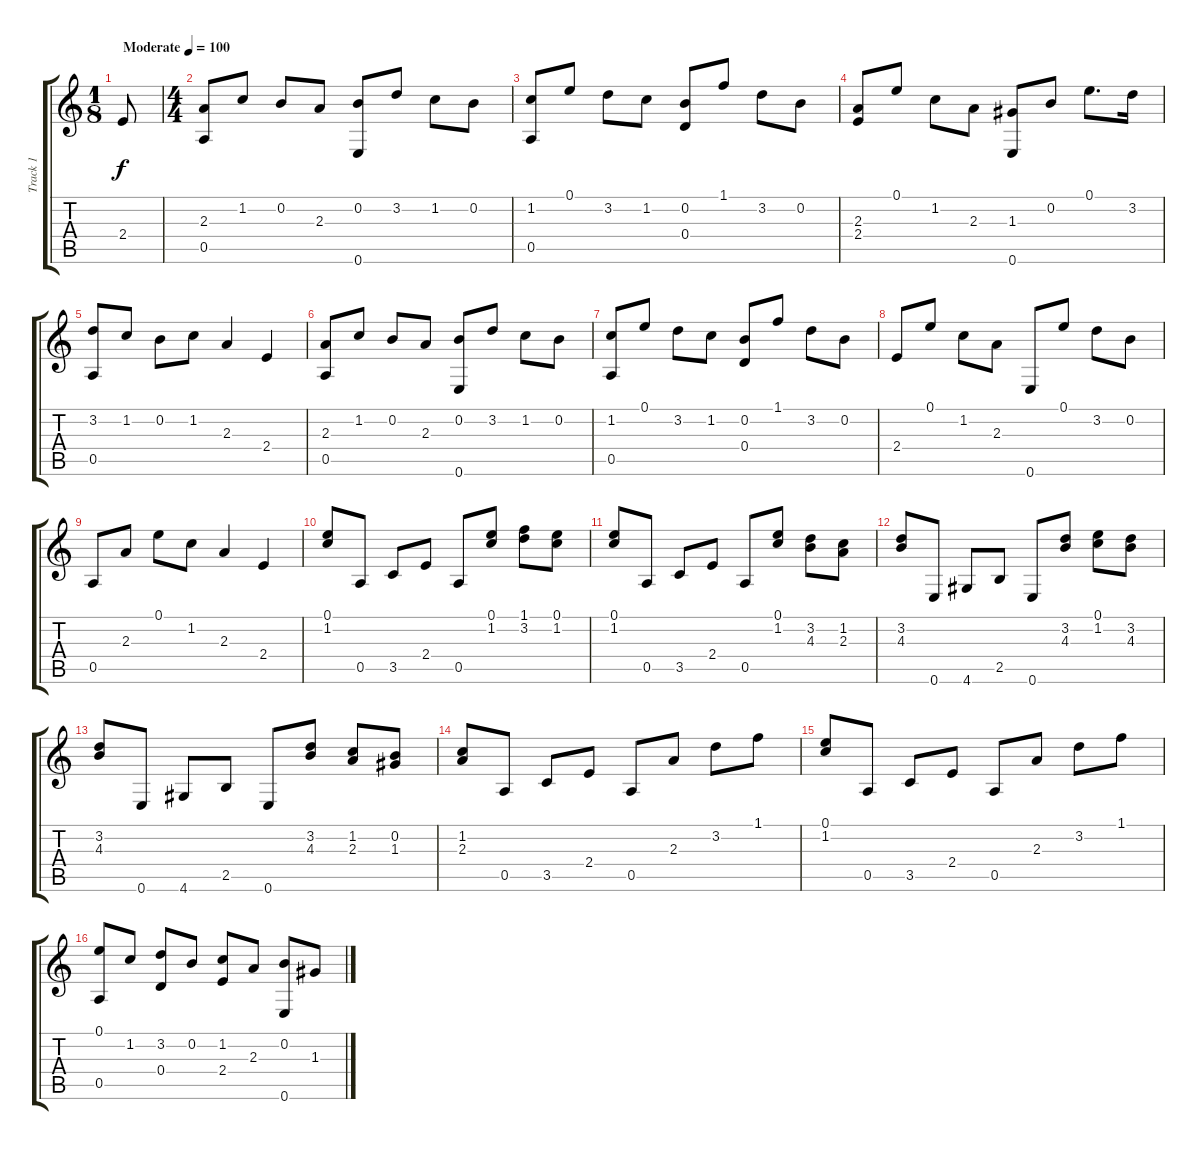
\track ("Track 1" "Track 1") {instrument acousticguitarnylon}
\staff {score tabs}
\tuning (E4 B3 G3 D3 A2 E2) {hide}
\ts (1 8)
\tempo (100 "Moderate")
\clef g2
\ks c
2.4.8{dy f instrument acousticguitarnylon} |
\ts (4 4)
(2.3 0.5).8 1.2.8 0.2.8 2.3.8 (0.2 0.6).8 3.2.8 1.2.8 0.2.8 |
(1.2 0.5).8 0.1.8 3.2.8 1.2.8 (0.2 0.4).8 1.1.8 3.2.8 0.2.8 |
(2.3 2.4).8 0.1.8 1.2.8 2.3.8 (1.3 0.6).8 0.2.8 0.1.8{d} 3.2.16 |
(3.2 0.5).8 1.2.8 0.2.8 1.2.8 2.3.4 2.4.4 |
(2.3 0.5).8 1.2.8 0.2.8 2.3.8 (0.2 0.6).8 3.2.8 1.2.8 0.2.8 |
(1.2 0.5).8 0.1.8 3.2.8 1.2.8 (0.2 0.4).8 1.1.8 3.2.8 0.2.8 |
2.4.8 0.1.8 1.2.8 2.3.8 0.6.8 0.1.8 3.2.8 0.2.8 |
0.5.8 2.3.8 0.1.8 1.2.8 2.3.4 2.4.4 |
(0.1 1.2).8 0.5.8 3.5.8 2.4.8 0.5.8 (0.1 1.2).8 (1.1 3.2).8 (0.1 1.2).8 |
(0.1 1.2).8 0.5.8 3.5.8 2.4.8 0.5.8 (0.1 1.2).8 (3.2 4.3).8 (1.2 2.3).8 |
(3.2 4.3).8 0.6.8 4.6.8 2.5.8 0.6.8 (3.2 4.3).8 (0.1 1.2).8 (3.2 4.3).8 |
(3.2 4.3).8 0.6.8 4.6.8 2.5.8 0.6.8 (3.2 4.3).8 (1.2 2.3).8 (0.2 1.3).8 |
(1.2 2.3).8 0.5.8 3.5.8 2.4.8 0.5.8 2.3.8 3.2.8 1.1.8 |
(0.1 1.2).8 0.5.8 3.5.8 2.4.8 0.5.8 2.3.8 3.2.8 1.1.8 |
(0.1 0.5).8 1.2.8 (3.2 0.4).8 0.2.8 (1.2 2.4).8 2.3.8 (0.2 0.6).8 1.3.8
